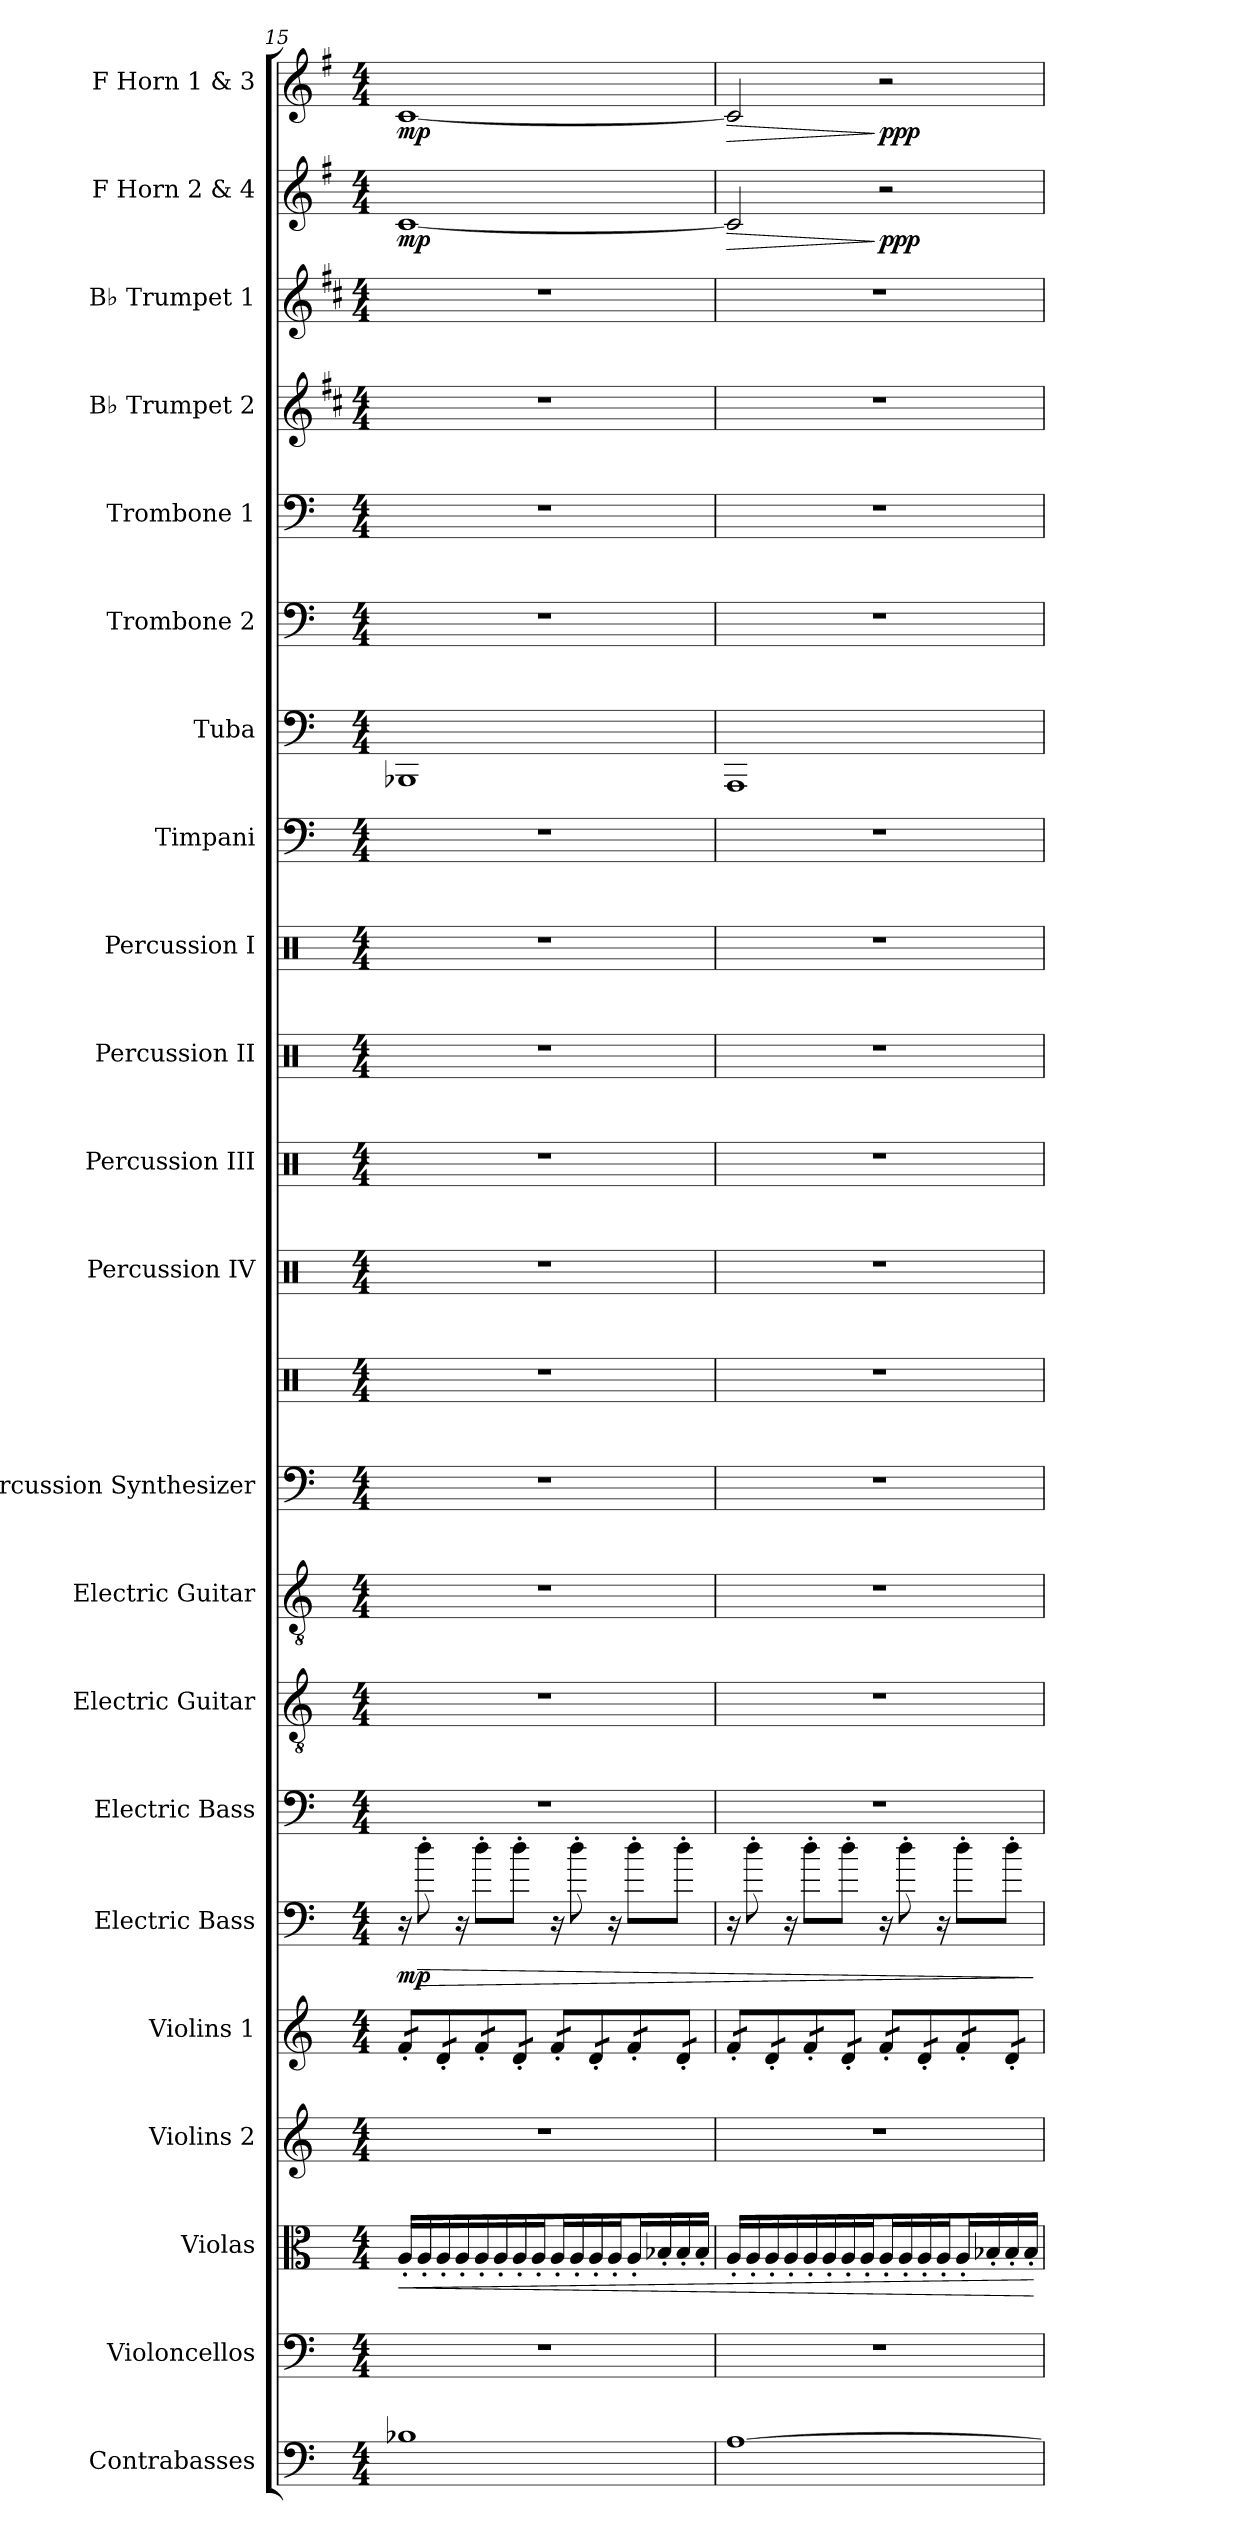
**kern	**kern	**kern	**dynam	**kern	**kern	**kern	**dynam	**kern	**kern	**kern	**kern	**kern	**kern	**kern	**kern	**kern	**kern	**kern	**kern	**kern	**kern	**kern	**kern	**dynam	**kern	**dynam
*part22	*part21	*part20	*part20	*part19	*part18	*part17	*part17	*part16	*part15	*part14	*part13	*part13	*part12	*part11	*part10	*part9	*part8	*part7	*part6	*part5	*part4	*part3	*part2	*part2	*part1	*part1
*staff23	*staff22	*staff21	*staff21	*staff20	*staff19	*staff18	*staff18	*staff17	*staff16	*staff15	*staff14	*staff13	*staff12	*staff11	*staff10	*staff9	*staff8	*staff7	*staff6	*staff5	*staff4	*staff3	*staff2	*staff2	*staff1	*staff1
*I"Contrabasses	*I"Violoncellos	*I"Violas	*	*I"Violins 2	*I"Violins 1	*I"Electric Bass	*	*I"Electric Bass	*I"Electric Guitar	*I"Electric Guitar	*I"Percussion Synthesizer	*	*I"Percussion IV	*I"Percussion III	*I"Percussion II	*I"Percussion I	*I"Timpani	*I"Tuba	*I"Trombone 2	*I"Trombone 1	*I"B♭ Trumpet 2	*I"B♭ Trumpet 1	*I"F Horn 2 &amp; 4	*	*I"F Horn 1 &amp; 3	*
*I'Cbs.	*I'Vcs.	*I'Vlas.	*	*I'Vlns. 2	*I'Vlns. 1	*I'El. B.	*	*I'El. B.	*I'El. Guit.	*I'El. Guit.	*I'Perc. Syn.	*	*I'Perc. IV	*I'Perc. III	*I'Perc. II	*I'Perc. I	*I'Timp.	*I'Tba.	*I'Tbn. 2	*I'Tbn. 1	*I'B♭ Tpt. 2	*I'B♭ Tpt. 1	*I'F Hn. 2 4	*	*I'F Hn. 1 3	*
*clefF4	*clefF4	*clefC3	*	*clefG2	*clefG2	*clefF4	*	*clefF4	*clefGv2	*clefGv2	*clefF4	*clefX	*clefX	*clefX	*clefX	*clefX	*clefF4	*clefF4	*clefF4	*clefF4	*clefG2	*clefG2	*clefG2	*	*clefG2	*
*ITrd7c12	*	*	*	*	*	*ITrd7c12	*	*ITrd7c12	*	*	*	*	*	*	*	*	*	*	*	*	*ITrd1c2	*ITrd1c2	*ITrd4c7	*	*ITrd4c7	*
*k[]	*k[]	*k[]	*	*k[]	*k[]	*k[]	*	*k[]	*k[]	*k[]	*k[]	*k[]	*k[]	*k[]	*k[]	*k[]	*k[]	*k[]	*k[]	*k[]	*k[]	*k[]	*k[]	*	*k[]	*
*M4/4	*M4/4	*M4/4	*	*M4/4	*M4/4	*M4/4	*	*M4/4	*M4/4	*M4/4	*M4/4	*M4/4	*M4/4	*M4/4	*M4/4	*M4/4	*M4/4	*M4/4	*M4/4	*M4/4	*M4/4	*M4/4	*M4/4	*	*M4/4	*
=15	=15	=15	=15	=15	=15	=15	=15	=15	=15	=15	=15	=15	=15	=15	=15	=15	=15	=15	=15	=15	=15	=15	=15	=15	=15	=15
!	!	!	!LO:HP:b	!	!	!	!LO:DY:b	!	!	!	!	!	!	!	!	!	!	!	!	!	!	!	!	!LO:DY:b	!	!LO:DY:b
*	*	*tremolo	*	*	*	*	*	*	*	*	*	*	*	*	*	*	*	*	*	*	*	*	*	*	*	*
*	*	*	*	*	*tremolo	*	*	*	*	*	*	*	*	*	*	*	*	*	*	*	*	*	*	*	*	*
1BB-X	1r	16A'/LL	<	1r	16f'/LL	16r	mp	1r	1r	1r	1r	1r	1r	1r	1r	1r	1r	1BBB-X	1r	1r	1r	1r	[1F	mp	[1F	mp
!	!	!	!	!	!	!	!LO:HP:b	!	!	!	!	!	!	!	!	!	!	!	!	!	!	!	!	!	!	!
.	.	16A'/	.	.	16f'/	8d'\	>	.	.	.	.	.	.	.	.	.	.	.	.	.	.	.	.	.	.	.
.	.	16A'/	.	.	16d'/	.	.	.	.	.	.	.	.	.	.	.	.	.	.	.	.	.	.	.	.	.
.	.	16A'/	.	.	16d'/	16r	.	.	.	.	.	.	.	.	.	.	.	.	.	.	.	.	.	.	.	.
.	.	16A'/	.	.	16f'/	8d'\L	.	.	.	.	.	.	.	.	.	.	.	.	.	.	.	.	.	.	.	.
.	.	16A'/	.	.	16f'/	.	.	.	.	.	.	.	.	.	.	.	.	.	.	.	.	.	.	.	.	.
.	.	16A'/	.	.	16d'/	8d'\J	.	.	.	.	.	.	.	.	.	.	.	.	.	.	.	.	.	.	.	.
.	.	16A'/JJ	.	.	16d'/JJ	.	.	.	.	.	.	.	.	.	.	.	.	.	.	.	.	.	.	.	.	.
.	.	16A'/LL	.	.	16f'/LL	16r	.	.	.	.	.	.	.	.	.	.	.	.	.	.	.	.	.	.	.	.
.	.	16A'/	.	.	16f'/	8d'\	.	.	.	.	.	.	.	.	.	.	.	.	.	.	.	.	.	.	.	.
.	.	16A'/	.	.	16d'/	.	.	.	.	.	.	.	.	.	.	.	.	.	.	.	.	.	.	.	.	.
.	.	16A'/JJ	.	.	16d'/	16r	.	.	.	.	.	.	.	.	.	.	.	.	.	.	.	.	.	.	.	.
*	*	*Xtremolo	*	*	*	*	*	*	*	*	*	*	*	*	*	*	*	*	*	*	*	*	*	*	*	*
.	.	16A'/LL	.	.	16f'/	8d'\L	.	.	.	.	.	.	.	.	.	.	.	.	.	.	.	.	.	.	.	.
.	.	16B-X'/J	.	.	16f'/	.	.	.	.	.	.	.	.	.	.	.	.	.	.	.	.	.	.	.	.	.
*	*	*tremolo	*	*	*	*	*	*	*	*	*	*	*	*	*	*	*	*	*	*	*	*	*	*	*	*
.	.	16B-'/	.	.	16d'/	8d'\J	.	.	.	.	.	.	.	.	.	.	.	.	.	.	.	.	.	.	.	.
.	.	16B-'/JJ	.	.	16d'/JJ	.	.	.	.	.	.	.	.	.	.	.	.	.	.	.	.	.	.	.	.	.
=16	=16	=16	=16	=16	=16	=16	=16	=16	=16	=16	=16	=16	=16	=16	=16	=16	=16	=16	=16	=16	=16	=16	=16	=16	=16	=16
!	!	!	!	!	!	!	!	!	!	!	!	!	!	!	!	!	!	!	!	!	!	!	!	!LO:HP:b	!	!LO:HP:b
[1AA	1r	16A'/LL	.	1r	16f'/LL	16r	.	1r	1r	1r	1r	1r	1r	1r	1r	1r	1r	1AAA	1r	1r	1r	1r	2F/]	>	2F/]	>
.	.	16A'/	.	.	16f'/	8d'\	.	.	.	.	.	.	.	.	.	.	.	.	.	.	.	.	.	.	.	.
.	.	16A'/	.	.	16d'/	.	.	.	.	.	.	.	.	.	.	.	.	.	.	.	.	.	.	.	.	.
.	.	16A'/	.	.	16d'/	16r	.	.	.	.	.	.	.	.	.	.	.	.	.	.	.	.	.	.	.	.
.	.	16A'/	.	.	16f'/	8d'\L	.	.	.	.	.	.	.	.	.	.	.	.	.	.	.	.	.	.	.	.
.	.	16A'/	.	.	16f'/	.	.	.	.	.	.	.	.	.	.	.	.	.	.	.	.	.	.	.	.	.
.	.	16A'/	.	.	16d'/	8d'\J	.	.	.	.	.	.	.	.	.	.	.	.	.	.	.	.	.	.	.	.
.	.	16A'/JJ	.	.	16d'/JJ	.	.	.	.	.	.	.	.	.	.	.	.	.	.	.	.	.	.	.	.	.
!	!	!	!	!	!	!	!	!	!	!	!	!	!	!	!	!	!	!	!	!	!	!	!	!LO:DY:n=1:b	!	!LO:DY:n=1:b
.	.	16A'/LL	.	.	16f'/LL	16r	.	.	.	.	.	.	.	.	.	.	.	.	.	.	.	.	2r	] ppp	2r	] ppp
.	.	16A'/	.	.	16f'/	8d'\	.	.	.	.	.	.	.	.	.	.	.	.	.	.	.	.	.	.	.	.
.	.	16A'/	.	.	16d'/	.	.	.	.	.	.	.	.	.	.	.	.	.	.	.	.	.	.	.	.	.
.	.	16A'/JJ	.	.	16d'/	16r	.	.	.	.	.	.	.	.	.	.	.	.	.	.	.	.	.	.	.	.
*	*	*Xtremolo	*	*	*	*	*	*	*	*	*	*	*	*	*	*	*	*	*	*	*	*	*	*	*	*
.	.	16A'/LL	.	.	16f'/	8d'\L	.	.	.	.	.	.	.	.	.	.	.	.	.	.	.	.	.	.	.	.
.	.	16B-X'/J	.	.	16f'/	.	.	.	.	.	.	.	.	.	.	.	.	.	.	.	.	.	.	.	.	.
*	*	*tremolo	*	*	*	*	*	*	*	*	*	*	*	*	*	*	*	*	*	*	*	*	*	*	*	*
.	.	16B-'/	.	.	16d'/	8d'\J	.	.	.	.	.	.	.	.	.	.	.	.	.	.	.	.	.	.	.	.
.	.	16B-'/JJ	.	.	16d'/JJ	.	.	.	.	.	.	.	.	.	.	.	.	.	.	.	.	.	.	.	.	.
*	*	*	*	*	*Xtremolo	*	*	*	*	*	*	*	*	*	*	*	*	*	*	*	*	*	*	*	*	*
*	*	*Xtremolo	*	*	*	*	*	*	*	*	*	*	*	*	*	*	*	*	*	*	*	*	*	*	*	*
.	.	.	[	.	.	.	]	.	.	.	.	.	.	.	.	.	.	.	.	.	.	.	.	.	.	.
=	=	=	=	=	=	=	=	=	=	=	=	=	=	=	=	=	=	=	=	=	=	=	=	=	=	=
*-	*-	*-	*-	*-	*-	*-	*-	*-	*-	*-	*-	*-	*-	*-	*-	*-	*-	*-	*-	*-	*-	*-	*-	*-	*-	*-
